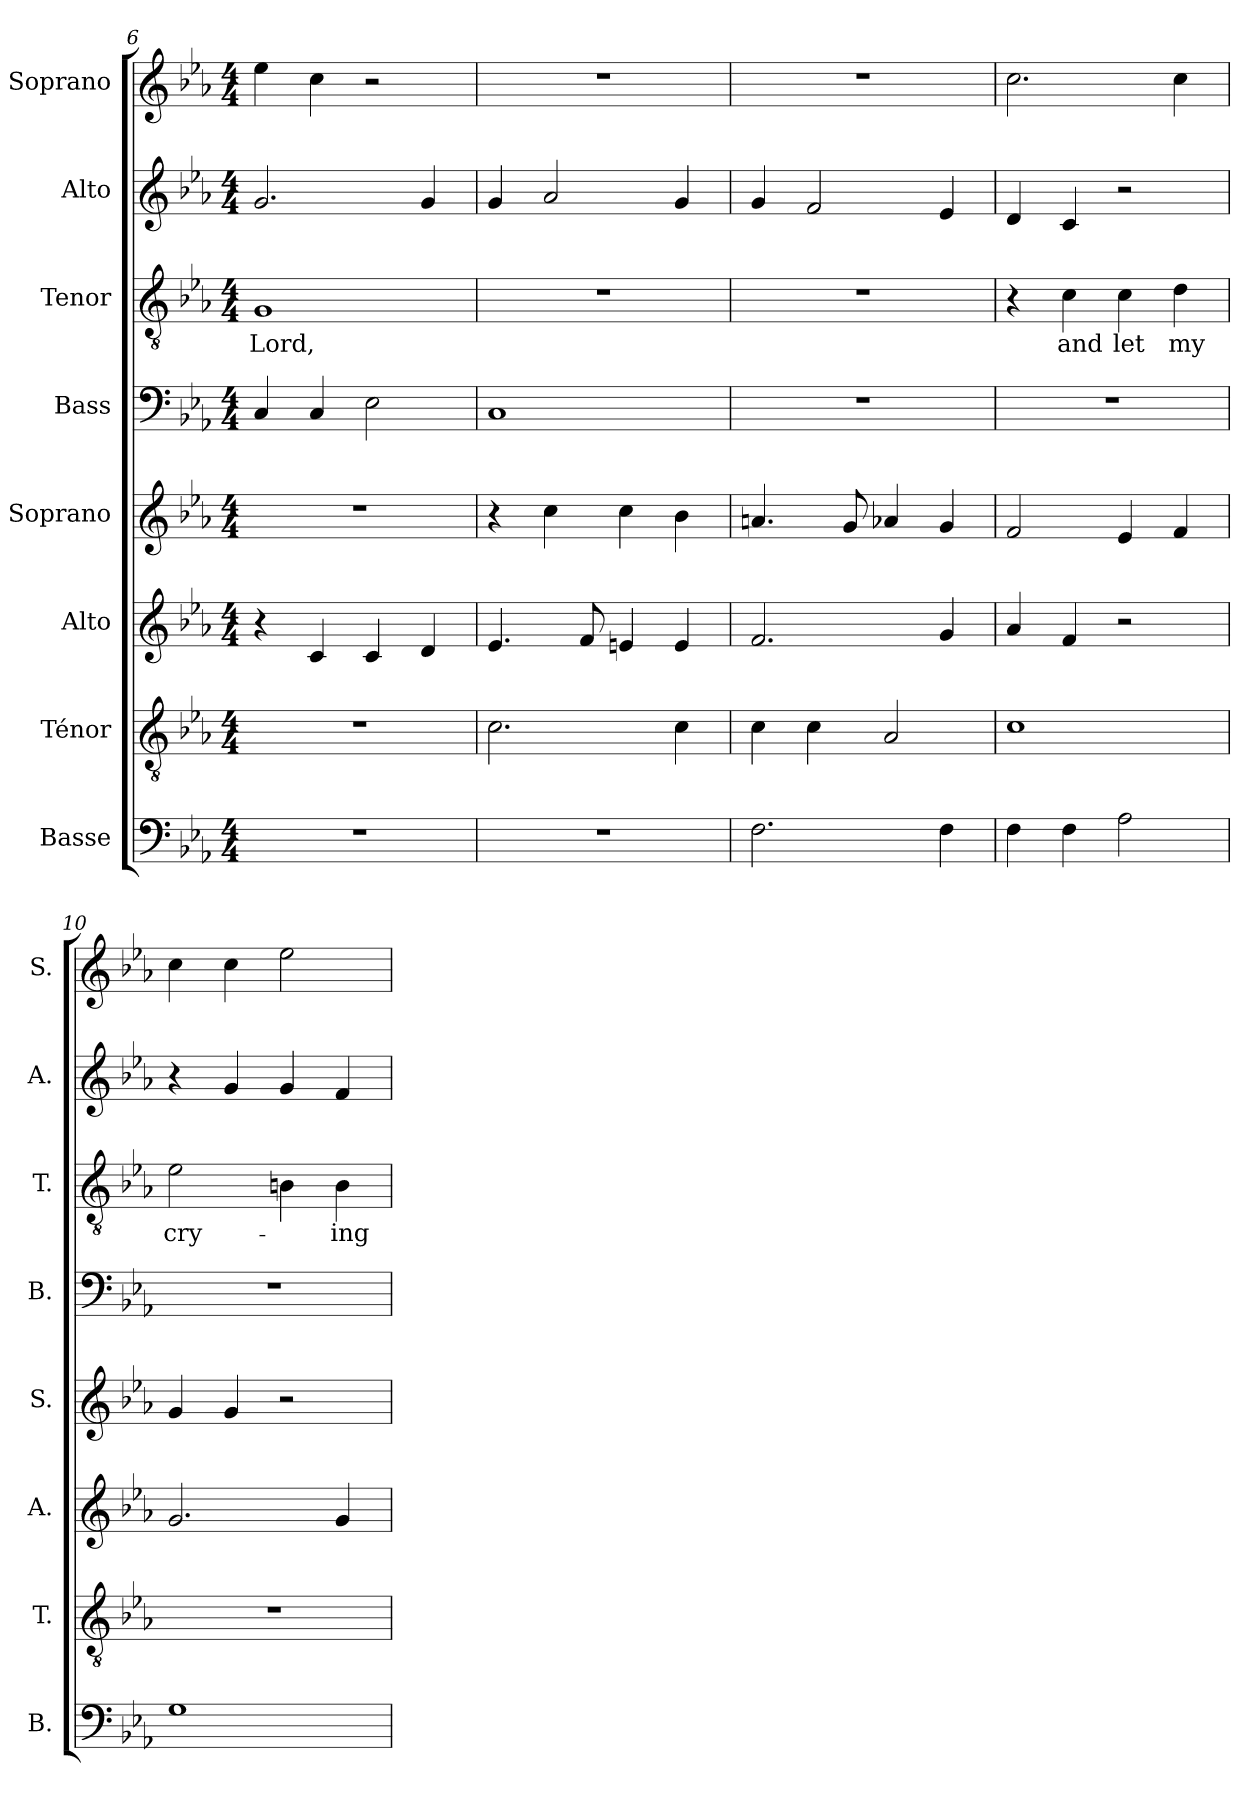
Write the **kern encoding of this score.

**kern	**kern	**kern	**kern	**kern	**kern	**text	**kern	**kern
*part8	*part7	*part6	*part5	*part4	*part3	*part3	*part2	*part1
*staff8	*staff7	*staff6	*staff5	*staff4	*staff3	*staff3	*staff2	*staff1
*I"Basse	*I"Ténor	*I"Alto	*I"Soprano	*I"Bass	*I"Tenor	*	*I"Alto	*I"Soprano
*I'B.	*I'T.	*I'A.	*I'S.	*I'B.	*I'T.	*	*I'A.	*I'S.
!!LO:PB:g=z
*clefF4	*clefGv2	*clefG2	*clefG2	*clefF4	*clefGv2	*	*clefG2	*clefG2
*k[b-e-a-]	*k[b-e-a-]	*k[b-e-a-]	*k[b-e-a-]	*k[b-e-a-]	*k[b-e-a-]	*	*k[b-e-a-]	*k[b-e-a-]
*M4/4	*M4/4	*M4/4	*M4/4	*M4/4	*M4/4	*	*M4/4	*M4/4
=6	=6	=6	=6	=6	=6	=6	=6	=6
!	!	!	!	!	!	!LO:LY:b	!	!
1r	1r	4r	1r	4C/	1G	Lord,	2.g/	4ee-\
.	.	4c/	.	4C/	.	.	.	4cc\
.	.	4c/	.	2E-\	.	.	.	2r
.	.	4d/	.	.	.	.	4g/	.
=7	=7	=7	=7	=7	=7	=7	=7	=7
1r	2.c\	4.e-/	4r	1C	1r	.	4g/	1r
.	.	.	4cc\	.	.	.	2a-/	.
.	.	8f/	.	.	.	.	.	.
.	.	4en/	4cc\	.	.	.	.	.
.	4c\	4e/	4b-\	.	.	.	4g/	.
=8	=8	=8	=8	=8	=8	=8	=8	=8
2.F\	4c\	2.f/	4.an/	1r	1r	.	4g/	1r
.	4c\	.	.	.	.	.	2f/	.
.	.	.	8g/	.	.	.	.	.
.	2A-/	.	4a-X/	.	.	.	.	.
4F\	.	4g/	4g/	.	.	.	4e-/	.
=9	=9	=9	=9	=9	=9	=9	=9	=9
4F\	1c	4a-/	2f/	1r	4r	.	4d/	2.cc\
!	!	!	!	!	!	!LO:LY:b	!	!
4F\	.	4f/	.	.	4c\	and	4c/	.
!	!	!	!	!	!	!LO:LY:b	!	!
2A-\	.	2r	4e-/	.	4c\	let	2r	.
!	!	!	!	!	!	!LO:LY:b	!	!
.	.	.	4f/	.	4d\	my	.	4cc\
=10	=10	=10	=10	=10	=10	=10	=10	=10
!	!	!	!	!	!	!LO:LY:b	!	!
1G	1r	2.g/	4g/	1r	2e-\	cry-	4r	4cc\
.	.	.	4g/	.	.	.	4g/	4cc\
.	.	.	2r	.	4Bn\	.	4g/	2ee-\
!	!	!	!	!	!	!LO:LY:b	!	!
.	.	4g/	.	.	4B\	-ing	4f/	.
=	=	=	=	=	=	=	=	=
*-	*-	*-	*-	*-	*-	*-	*-	*-
